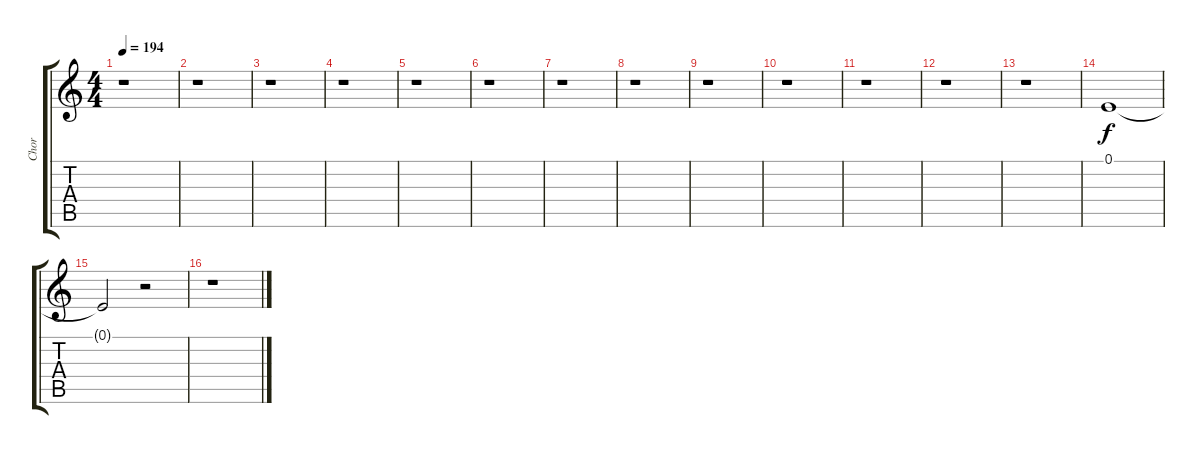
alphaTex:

\track ("Chor" "Chor") {instrument choiraahs}
\staff {score tabs}
\tuning (E4 B3 G3 D3 A2 E2) {hide}
\ts (4 4)
\tempo 194
\clef g2
\ks c
r.1{dy f} |
r.1 |
r.1 |
r.1 |
r.1 |
r.1 |
r.1 |
r.1 |
r.1 |
r.1 |
r.1 |
r.1 |
r.1 |
0.1.1 |
0.1{t}.2 r.2 |
r.1
